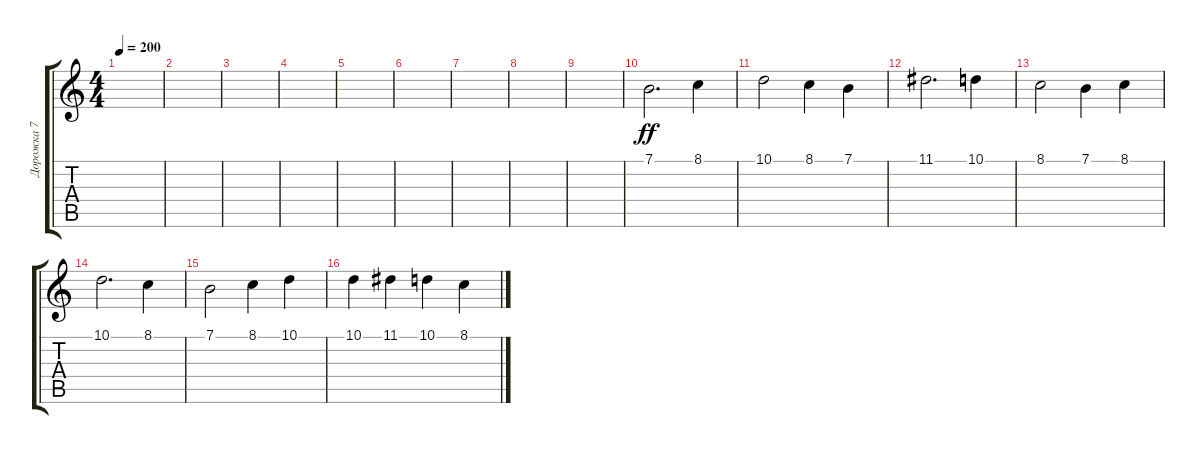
\track ("Дорожка 7" "Дорожка 7") {instrument tremolostrings}
\staff {score tabs}
\tuning (E4 B3 G3 D3 A2 E2) {hide}
\ts (4 4)
\tempo 200
\clef g2
\ks c
|
|
|
|
|
|
|
|
|
7.1.2{d dy ff} 8.1.4 |
10.1.2 8.1.4 7.1.4 |
11.1.2{d} 10.1.4 |
8.1.2 7.1.4 8.1.4 |
10.1.2{d} 8.1.4 |
7.1.2 8.1.4 10.1.4 |
10.1.4 11.1.4 10.1.4 8.1.4
